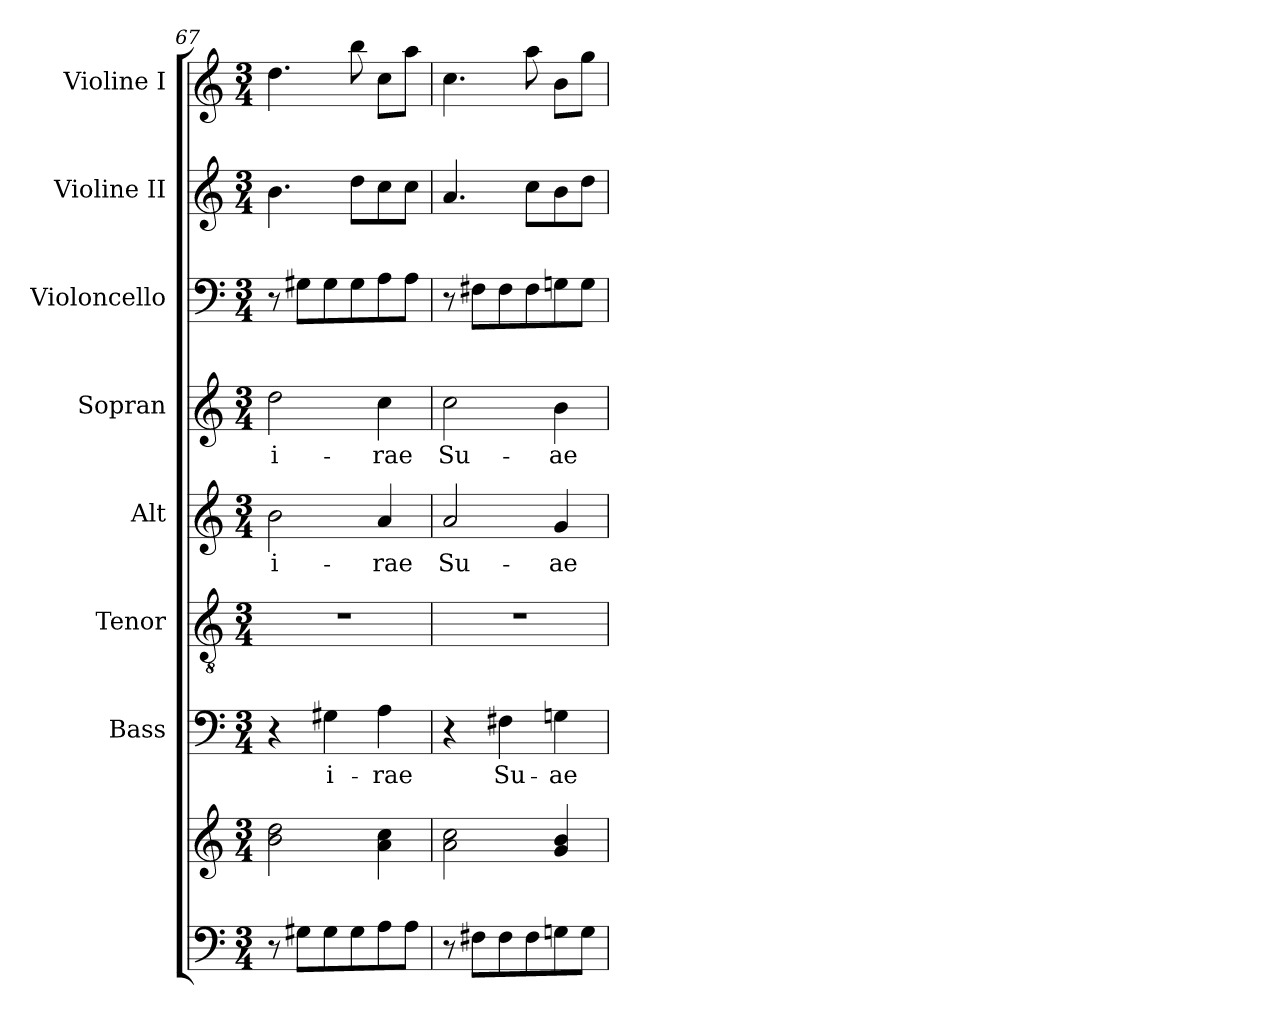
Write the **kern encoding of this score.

**kern	**kern	**kern	**text	**kern	**kern	**text	**kern	**text	**kern	**kern	**kern
*part8	*part8	*part7	*part7	*part6	*part5	*part5	*part4	*part4	*part3	*part2	*part1
*staff9	*staff8	*staff7	*staff7	*staff6	*staff5	*staff5	*staff4	*staff4	*staff3	*staff2	*staff1
*	*	*I"Bass	*	*I"Tenor	*I"Alt	*	*I"Sopran	*	*I"Violoncello	*I"Violine II	*I"Violine I
*	*	*I'B.	*	*I'T.	*I'A.	*	*I'S.	*	*I'Vc.	*I'Vl. II	*I'Vl. I
!!LO:PB:g=z
*clefF4	*clefG2	*clefF4	*	*clefGv2	*clefG2	*	*clefG2	*	*clefF4	*clefG2	*clefG2
*	*	*	*	*	*	*	*	*	*ITrd7c12	*	*
*k[]	*k[]	*k[]	*	*k[]	*k[]	*	*k[]	*	*k[]	*k[]	*k[]
*C:	*C:	*C:	*	*C:	*C:	*	*C:	*	*C:	*C:	*C:
*M3/4	*M3/4	*M3/4	*	*M3/4	*M3/4	*	*M3/4	*	*M3/4	*M3/4	*M3/4
=67	=67	=67	=67	=67	=67	=67	=67	=67	=67	=67	=67
!	!	!	!	!	!	!LO:LY:b	!	!LO:LY:b	!	!	!
8r	2b\ 2dd\	4r	.	2.r	2b\	i-	2dd\	i-	8r	4.b\	4.dd\
8G#X\L	.	.	.	.	.	.	.	.	8GG#X\L	.	.
!	!	!	!LO:LY:b	!	!	!	!	!	!	!	!
8G#\	.	4G#X\	i-	.	.	.	.	.	8GG#\	.	.
8G#\	.	.	.	.	.	.	.	.	8GG#\	8dd\L	8bb\
!	!	!	!LO:LY:b	!	!	!LO:LY:b	!	!LO:LY:b	!	!	!
8A\	4a\ 4cc\	4A\	-rae	.	4a/	-rae	4cc\	-rae	8AA\	8cc\	8cc\L
8A\J	.	.	.	.	.	.	.	.	8AA\J	8cc\J	8aa\J
=68	=68	=68	=68	=68	=68	=68	=68	=68	=68	=68	=68
!	!	!	!	!	!	!LO:LY:b	!	!LO:LY:b	!	!	!
8r	2a\ 2cc\	4r	.	2.r	2a/	Su-	2cc\	Su-	8r	4.a/	4.cc\
8F#X\L	.	.	.	.	.	.	.	.	8FF#X\L	.	.
!	!	!	!LO:LY:b	!	!	!	!	!	!	!	!
8F#\	.	4F#X\	Su-	.	.	.	.	.	8FF#\	.	.
8F#\	.	.	.	.	.	.	.	.	8FF#\	8cc\L	8aa\
!	!	!	!LO:LY:b	!	!	!LO:LY:b	!	!LO:LY:b	!	!	!
8Gn\	4g/ 4b/	4Gn\	-ae	.	4g/	-ae	4b\	-ae	8GGn\	8b\	8b\L
8G\J	.	.	.	.	.	.	.	.	8GG\J	8dd\J	8gg\J
=	=	=	=	=	=	=	=	=	=	=	=
*-	*-	*-	*-	*-	*-	*-	*-	*-	*-	*-	*-
